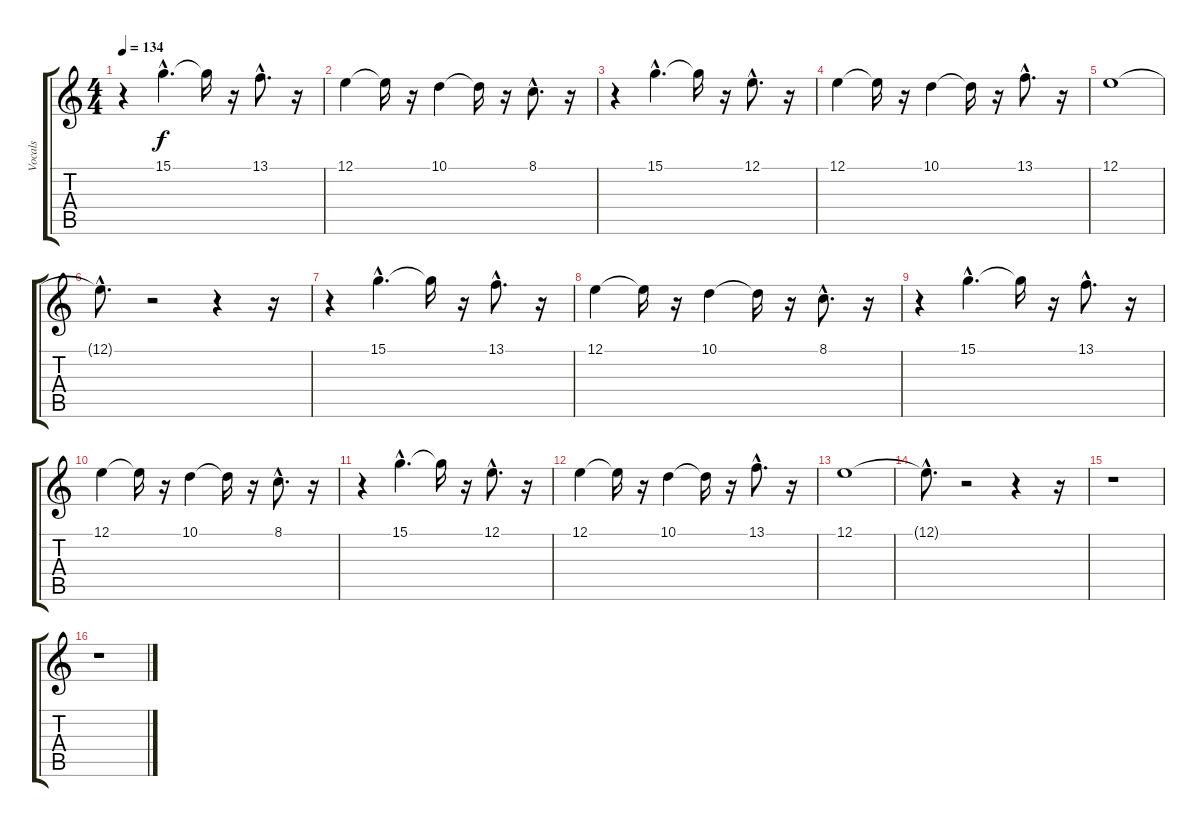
\track ("Vocals" "Vocals") {instrument choiraahs}
\staff {score tabs}
\tuning (E4 B3 G3 D3 A2 E2) {hide}
\ts (4 4)
\tempo 134
\clef g2
\ks c
r.4{dy f} 15.1{hac}.4{d} 15.1{t}.16 r.16 13.1{hac}.8{d} r.16 |
12.1.4 12.1{t}.16 r.16 10.1.4 10.1{t}.16 r.16 8.1{hac}.8{d} r.16 |
r.4 15.1{hac}.4{d} 15.1{t}.16 r.16 12.1{hac}.8{d} r.16 |
12.1.4 12.1{t}.16 r.16 10.1.4 10.1{t}.16 r.16 13.1{hac}.8{d} r.16 |
12.1.1 |
12.1{hac t}.8{d} r.2 r.4 r.16 |
r.4 15.1{hac}.4{d} 15.1{t}.16 r.16 13.1{hac}.8{d} r.16 |
12.1.4 12.1{t}.16 r.16 10.1.4 10.1{t}.16 r.16 8.1{hac}.8{d} r.16 |
r.4 15.1{hac}.4{d} 15.1{t}.16 r.16 13.1{hac}.8{d} r.16 |
12.1.4 12.1{t}.16 r.16 10.1.4 10.1{t}.16 r.16 8.1{hac}.8{d} r.16 |
r.4 15.1{hac}.4{d} 15.1{t}.16 r.16 12.1{hac}.8{d} r.16 |
12.1.4 12.1{t}.16 r.16 10.1.4 10.1{t}.16 r.16 13.1{hac}.8{d} r.16 |
12.1.1 |
12.1{hac t}.8{d} r.2 r.4 r.16 |
r.1 |
r.1
